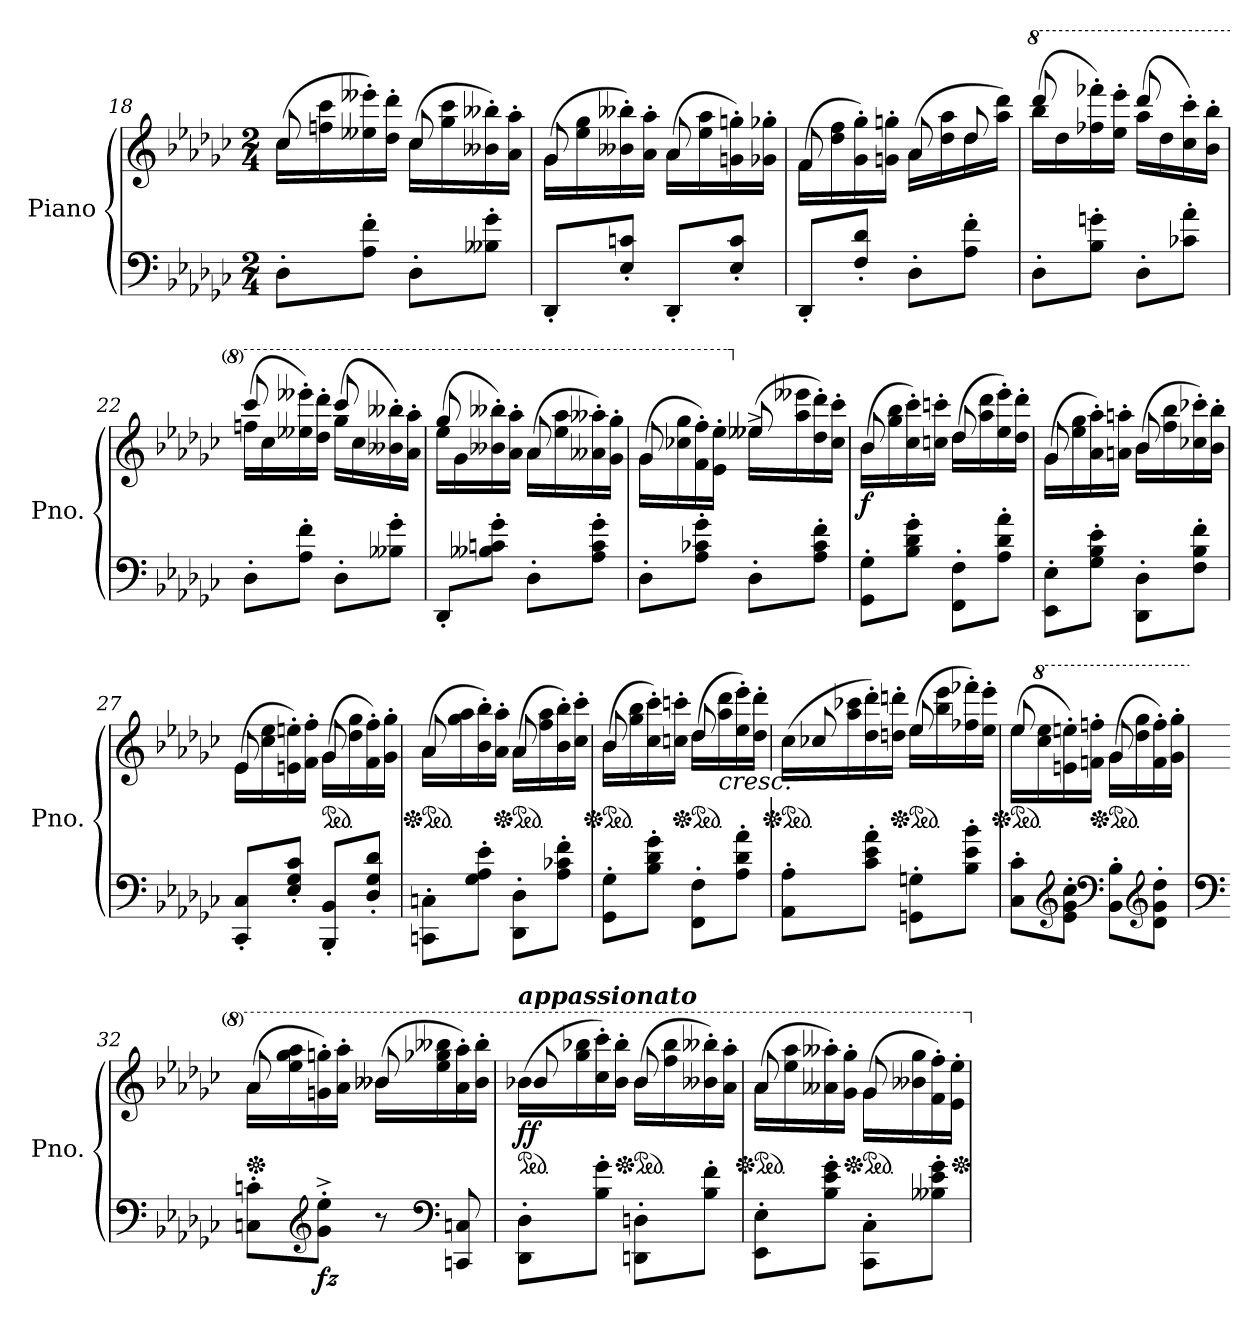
**kern	**kern	**dynam
*part1	*part1	*part1
*staff2	*staff1	*staff1/2
*I"Piano	*	*
*I'Pno.	*	*
*clefF4	*clefG2	*
*k[b-e-a-d-g-c-]	*k[b-e-a-d-g-c-]	*
*M2/4	*M2/4	*
=18	=18	=18
*	*^	*
8D-'\L	(>16cc-\LL	8cc-/	.
.	16ffn\ 16ccc-\	.	.
8A-\' 8f\'J	16ee--X\' 16eee--X\')	8ryy	.
.	16dd-\' 16ddd-\'JJ	.	.
8D-'\L	(>16cc-\LL	8cc-/	.
.	16gg-\ 16ccc-\	.	.
8B--X\' 8g-\'J	16b--X\' 16bb--X\')	8ryy	.
.	16a-\' 16aa-\'JJ	.	.
=19	=19	=19	=19
8DD-'/L	(>16g-\LL	8g-/	.
.	16ee-\ 16gg-\	.	.
8E-\' 8cn\'J	16b--X\' 16bb--X\')	8ryy	.
.	16a-\' 16aa-\'JJ	.	.
8DD-'/L	(>16a-\LL	8a-/	.
.	16ee-\ 16aa-\	.	.
8E-\' 8c\'J	16gn\' 16ggn\')	8ryy	.
.	16g-X\' 16gg-X\'JJ	.	.
=20	=20	=20	=20
8DD-'/L	(>16f\LL	8f/	.
.	16dd-\ 16ff\	.	.
8F\' 8d-\'J	16g-\' 16gg-\')	8ryy	.
.	16gn\' 16ggn\'JJ	.	.
8D-'\L	(>16a-\LL	8a-/	.
.	16dd-\ 16aa-\	.	.
8A-\' 8f\'J	16dd-\	8dd-/	.
.	16aa-\ 16ddd-\JJ)	.	.
!!LO:LB:g=z	!!
=21	=21	=21	=21
*	*8va	*	*
8D-'\L	(>16bbb-\LL	8dddd-/	.
.	16ddd-\	.	.
8B-\' 8gn\'J	16fff-X\' 16ffff-X\')	8ryy	.
.	16eee-\' 16eeee-\'JJ	.	.
8D-'\L	(>16aaa-\LL	8dddd-/	.
.	16ddd-\	.	.
8c-X\' 8a-\'J	16ccc-\' 16cccc-\')	8ryy	.
.	16bb-\' 16bbb-\'JJ	.	.
=22	=22	=22	=22
8D-'\L	(>16fffn\LL	8cccc-/	.
.	16ccc-\	.	.
8A-\' 8f\'J	16eee--X\' 16eeee--X\')	8ryy	.
.	16ddd-\' 16dddd-\'JJ	.	.
8D-'\L	(>16ggg-\LL	8cccc-/	.
.	16ccc-\	.	.
8B--X\' 8g-\'J	16bb--X\' 16bbb--X\')	8ryy	.
.	16aa-\' 16aaa-\'JJ	.	.
=23	=23	=23	=23
8DD-'/L	(>16eee-\LL	8ggg-/	.
.	16gg-\	.	.
8B--X\' 8cn\' 8g-\'J	16bb--X\' 16bbb--X\')	8ryy	.
.	16aa-\' 16aaa-\'JJ	.	.
8D-'\L	(>16aa-\LL	8aa-/	.
.	16eee-\ 16aaa-\	.	.
8A-\' 8c\' 8g-\'J	16aa--X\' 16aaa--X\')	8ryy	.
.	16gg-\' 16ggg-\'JJ	.	.
=24	=24	=24	=24
8D-'\L	(>16gg-\LL	8gg-/	.
.	16ccc-X\ 16ggg-\	.	.
8A-\' 8c-X\' 8g-\'J	16ff\' 16fff\')	8ryy	.
.	16ee-\' 16eee-\'JJ	.	.
*	*X8va	*	*
8D-'\L	(>16ee--X^\LL	8ee--/	.
.	16aa-\ 16eee--X\	.	.
8A-\' 8c-\' 8f\'J	16dd-\' 16ddd-\')	8ryy	.
.	16cc-\' 16ccc-\'JJ	.	.
=25	=25	=25	=25
!	!	!	!LO:DY:b
8GG-\' 8G-\'L	(>16b-\LL	8b-/	f
.	16gg-\ 16bb-\	.	.
8B-\' 8d-\' 8g-\'J	16cc-\' 16ccc-\')	8ryy	.
.	16ccn\' 16cccn\'JJ	.	.
8FF\' 8F\'L	(>16dd-\LL	8dd-/	.
.	16aa-\ 16ddd-\	.	.
8A-\' 8d-\' 8a-\'J	16ee-\' 16eee-\')	8ryy	.
.	16dd-\' 16ddd-\'JJ	.	.
!!LO:PB:g=z	!!
=26	=26	=26	=26
8EE-\' 8E-\'L	(>16g-\LL	8g-/	.
.	16ee-\ 16gg-\	.	.
8G-\' 8B-\' 8e-\'J	16a-\' 16aa-\')	8ryy	.
.	16an\' 16aan\'JJ	.	.
8DD-\' 8D-\'L	(>16b-\LL	8b-/	.
.	16ff\ 16bb-\	.	.
8F\' 8B-\' 8f\'J	16cc-X\' 16ccc-X\')	8ryy	.
.	16b-\' 16bb-\'JJ	.	.
=27	=27	=27	=27
8CC-/' 8C-/'L	(>16e-\LL	8e-/	.
.	16cc-\ 16ee-\	.	.
8E-/' 8G-/' 8c-/'J	16en\' 16een\')	8ryy	.
.	16f\' 16ff\'JJ	.	.
*	*ped	*	*
8BBB-/' 8BB-/'L	(>16g-\LL	8g-/	.
.	16dd-\ 16gg-\	.	.
8D-/' 8G-/' 8d-/'J	16f\' 16ff\')	8ryy	.
.	16g-\' 16gg-\'JJ	.	.
=28	=28	=28	=28
*	*Xped	*	*
*	*ped	*	*
8CCn\' 8Cn\'L	(>16a-\LL	8a-/	.
.	16gg-\ 16aa-\	.	.
8G-\' 8A-\' 8e-\'J	16b-\' 16bb-\')	8ryy	.
.	16a-\' 16aa-\'JJ	.	.
*	*Xped	*	*
*	*ped	*	*
8DD-\' 8D-\'L	(>16a-\LL	8a-/	.
.	16ff\ 16aa-\	.	.
8A-\' 8c-X\' 8f\'J	16b-\' 16bb-\')	8ryy	.
.	16cc-\' 16ccc-\'JJ	.	.
=29	=29	=29	=29
*	*Xped	*	*
*	*ped	*	*
8GG-\' 8G-\'L	(>16b-\LL	8b-/	.
.	16gg-\ 16bb-\	.	.
8B-\' 8d-\' 8g-\'J	16cc-\' 16ccc-\')	8ryy	.
.	16ccn\' 16cccn\'JJ	.	.
*	*Xped	*	*
*	*ped	*	*
8FF\' 8F\'L	(>16dd-\LL	8dd-/	.
!	!	!	!LO:HP:b
.	16aa-\ 16ddd-\	.	<
8A-\' 8d-\' 8a-\'J	16ee-\' 16eee-\')	8ryy	.
.	16dd-\' 16ddd-\'JJ	.	.
=30	=30	=30	=30
*	*Xped	*	*
*	*ped	*	*
8AA-\' 8A-\'L	(>16cc-\LL	8cc-X/	.
.	16aa-\ 16ccc-X\	.	.
8c-\' 8e-\' 8a-\'J	16dd-\' 16ddd-\')	8ryy	.
.	16ddn\' 16dddn\'JJ	.	.
*	*Xped	*	*
*	*ped	*	*
8GGn\' 8Gn\'L	(>16ee-\LL	8ee-/	.
.	16bb-\ 16eee-\	.	.
8B-\' 8e-\' 8b-\'J	16ff-X\' 16fff-X\')	8ryy	.
.	16ee-\' 16eee-\'JJ	.	.
!!LO:LB:g=z	!!
=31	=31	=31	=31
*	*Xped	*	*
*	*ped	*	*
8C-\' 8c-\'L	(>16ee-\LL	8ee-/	.
*	*8va	*	*
.	16ccc-\ 16eee-\	.	.
*clefG2	*	*	*
8e-\' 8g-\' 8cc-\'J	16een\' 16eeen\')	8ryy	.
.	16ffn\' 16fffn\'JJ	.	.
*clefF4	*	*	*
*	*Xped	*	*
*	*ped	*	*
8BB-\' 8B-\'L	(>16gg-\LL	8gg-/	.
.	16ddd-\ 16ggg-\	.	.
*clefG2	*	*	*
8d-\' 8g-\' 8dd-\'J	16ff\' 16fff\')	8ryy	.
.	16gg-\' 16ggg-\'JJ	.	.
=32	=32	=32	=32
*clefF4	*	*	*
*	*Xped	*	*
8Cn\' 8cn\'L	(>16aa-\LL	8aa-/	.
.	16eee-\ 16ggg-\ 16aaa-\	.	.
*clefG2	*	*	*
!	!	!	!LO:DY:b=2
8g-\^' 8ee-\^'J	16ggn\' 16gggn\')	8ryy	fz
.	16aa-\' 16aaa-\'JJ	.	.
8r	(>16bb--X\LL	8bb--/	.
.	16eee-\ 16ggg-X\ 16bbb--X\	.	.
*clefF4	*	*	*
8CCn/ 8Cn/	16aa-\' 16aaa-\')	8ryy	.
.	16bb--\' 16bbb--\'JJ	.	.
*	*v	*v	*
.	.	[
=33	=33	=33
*	*ped	*
*	*^	*
!	!LO:TX:a:Bi:t=appassionato	!	!
!	!	!	!LO:DY:b
8DD-\' 8D-\'L	(>16bb-X\LL	8bb-/	ff
.	16ggg-\ 16bbb-X\	.	.
8B-\' 8g-\'J	16ccc-\' 16cccc-\')	8ryy	.
.	16bb-\' 16bbb-\'JJ	.	.
*	*Xped	*	*
*	*ped	*	*
8DDn\' 8Dn\'L	(>16bb-\LL	8bb-/	.
.	16fff\ 16bbb-\	.	.
8B-\' 8f\'J	16bb--X\' 16bbb--X\')	8ryy	.
.	16aa-\' 16aaa-\'JJ	.	.
=34	=34	=34	=34
*	*Xped	*	*
*	*ped	*	*
8EE-\' 8E-\'L	(>16aa-\LL	8aa-/	.
.	16eee-\ 16aaa-\	.	.
8B-\' 8e-\' 8g-\'J	16aa--X\' 16aaa--X\')	8ryy	.
.	16gg-\' 16ggg-\'JJ	.	.
*	*Xped	*	*
*	*ped	*	*
8CC-\' 8C-\'L	(>16gg-\LL	8gg-/	.
.	16bb--X\ 16ggg-\	.	.
8B--X\' 8e-\' 8g-\'J	16ff\' 16fff\')	8ryy	.
.	16ee-\' 16eee-\'JJ	.	.
*	*v	*v	*
*	*Xped	*
*	*X8va	*
=	=	=
*-	*-	*-
